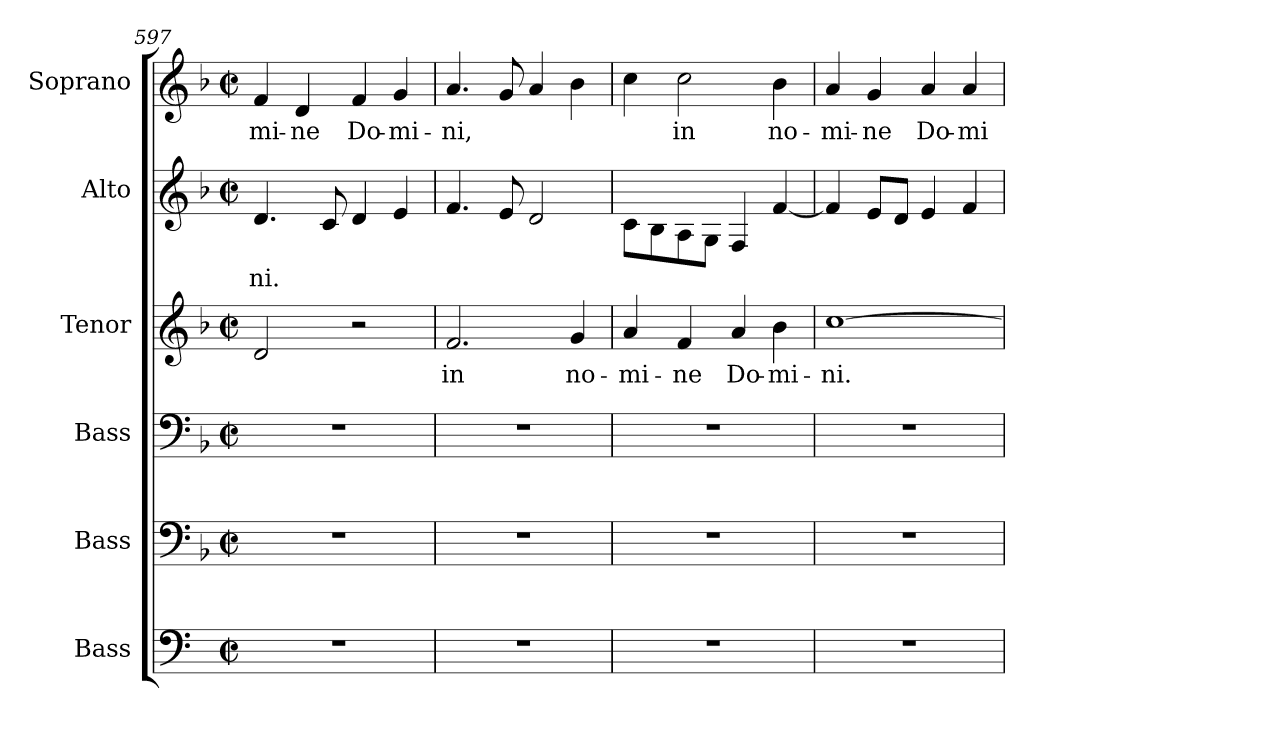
**kern	**kern	**kern	**kern	**text	**kern	**text	**kern	**text
*part6	*part5	*part4	*part3	*part3	*part2	*part2	*part1	*part1
*staff6	*staff5	*staff4	*staff3	*staff3	*staff2	*staff2	*staff1	*staff1
*I"Bass	*I"Bass	*I"Bass	*I"Tenor	*	*I"Alto	*	*I"Soprano	*
*I'B.	*I'B.	*I'B.	*I'T.	*	*I'A.	*	*I'S.	*
!!LO:LB:g=z
*clefF4	*clefF4	*clefF4	*clefG2	*	*clefG2	*	*clefG2	*
*	*	*	*ITrd7c12	*	*ITrd7c12	*	*	*
*k[]	*k[b-]	*k[b-]	*k[b-]	*	*k[b-]	*	*k[b-]	*
*C:	*F:	*F:	*F:	*	*F:	*	*F:	*
*M2/2	*M2/2	*M2/2	*M2/2	*	*M2/2	*	*M2/2	*
*met(c|)	*met(c|)	*met(c|)	*met(c|)	*	*met(c|)	*	*met(c|)	*
=597	=597	=597	=597	=597	=597	=597	=597	=597
!	!	!	!	!	!	!LO:LY:b:color=#000000	!	!
!	!	!	!	!	!	!	!	!LO:LY:b:color=#000000
1r	1r	1r	2Di/	.	4.Di/	-ni.	4fi/	-mi-
!	!	!	!	!	!	!	!	!LO:LY:b:color=#000000
.	.	.	.	.	.	.	4di/	-ne
.	.	.	.	.	8Ci/	.	.	.
!	!	!	!	!	!	!	!	!LO:LY:b:color=#000000
.	.	.	2r	.	4Di/	.	4fi/	Do-
!	!	!	!	!	!	!	!	!LO:LY:b:color=#000000
.	.	.	.	.	4Ei/	.	4gi/	-mi-
=598	=598	=598	=598	=598	=598	=598	=598	=598
!	!	!	!	!LO:LY:b:color=#000000	!	!	!	!
!	!	!	!	!	!	!	!	!LO:LY:b:color=#000000
1r	1r	1r	2.Fi/	in	4.Fi/	.	4.ai/	-ni,
.	.	.	.	.	8Ei/	.	8gi/	.
.	.	.	.	.	2Di/	.	4ai/	.
!	!	!	!	!LO:LY:b:color=#000000	!	!	!	!
.	.	.	4Gi/	no-	.	.	4b-i\	.
=599	=599	=599	=599	=599	=599	=599	=599	=599
!	!	!	!	!LO:LY:b:color=#000000	!	!	!	!
1r	1r	1r	4Ai/	-mi-	8Ci\L	.	4cci\	.
.	.	.	.	.	8BB-i\	.	.	.
!	!	!	!	!LO:LY:b:color=#000000	!	!	!	!
!	!	!	!	!	!	!	!	!LO:LY:b:color=#000000
.	.	.	4Fi/	-ne	8AAi\	.	2cci\	in
.	.	.	.	.	8GGi\J	.	.	.
!	!	!	!	!LO:LY:b:color=#000000	!	!	!	!
.	.	.	4Ai/	Do-	4FFi/	.	.	.
!	!	!	!	!LO:LY:b:color=#000000	!	!	!	!
!	!	!	!	!	!	!	!	!LO:LY:b:color=#000000
.	.	.	4B-i\	-mi-	[4Fi/	.	4b-i\	no-
=600	=600	=600	=600	=600	=600	=600	=600	=600
!	!	!	!	!LO:LY:b:color=#000000	!	!	!	!
!	!	!	!	!	!	!	!	!LO:LY:b:color=#000000
1r	1r	1r	[1ci	-ni.	4Fi/]	.	4ai/	-mi-
!	!	!	!	!	!	!	!	!LO:LY:b:color=#000000
.	.	.	.	.	8Ei/L	.	4gi/	-ne
.	.	.	.	.	8Di/J	.	.	.
!	!	!	!	!	!	!	!	!LO:LY:b:color=#000000
.	.	.	.	.	4Ei/	.	4ai/	Do-
!	!	!	!	!	!	!	!	!LO:LY:b:color=#000000
.	.	.	.	.	4Fi/	.	4ai/	-mi-
=	=	=	=	=	=	=	=	=
*-	*-	*-	*-	*-	*-	*-	*-	*-
